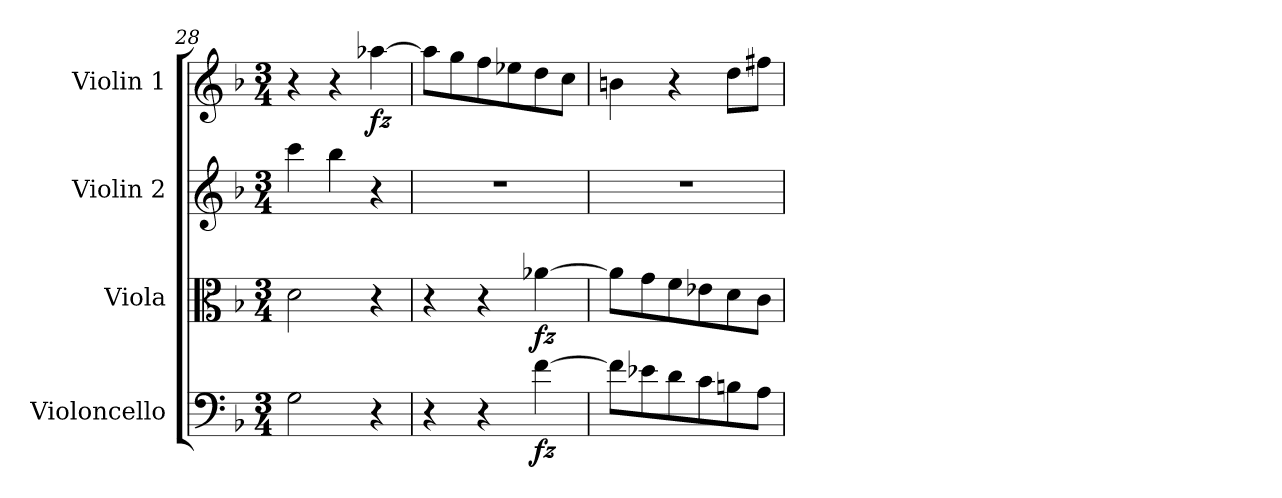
**kern	**dynam	**kern	**dynam	**kern	**kern	**dynam
*part4	*part4	*part3	*part3	*part2	*part1	*part1
*staff4	*staff4	*staff3	*staff3	*staff2	*staff1	*staff1
*I"Violoncello	*	*I"Viola	*	*I"Violin 2	*I"Violin 1	*
*I'Vc	*	*I'Vla	*	*I'Vln	*I'Vln	*
*clefF4	*	*clefC3	*	*clefG2	*clefG2	*
*k[b-]	*	*k[b-]	*	*k[b-]	*k[b-]	*
*M3/4	*	*M3/4	*	*M3/4	*M3/4	*
=28	=28	=28	=28	=28	=28	=28
2G\	.	2d\	.	4ccc\	4r	.
.	.	.	.	4bb-\	4r	.
!	!	!	!	!	!	!LO:DY:b
4r	.	4r	.	4r	[4aa-X\	fz
=29	=29	=29	=29	=29	=29	=29
4r	.	4r	.	2.r	8aa-\L]	.
.	.	.	.	.	8gg\	.
4r	.	4r	.	.	8ff\	.
.	.	.	.	.	8ee-X\	.
!	!LO:DY:b	!	!LO:DY:b	!	!	!
[4f\	fz	[4a-X\	fz	.	8dd\	.
.	.	.	.	.	8cc\J	.
=30	=30	=30	=30	=30	=30	=30
8f\L]	.	8a-\L]	.	2.r	4bn\	.
8e-X\	.	8g\	.	.	.	.
8d\	.	8f\	.	.	4r	.
8c\	.	8e-X\	.	.	.	.
8Bn\	.	8d\	.	.	8dd\L	.
8A\J	.	8c\J	.	.	8ff#X\J	.
=	=	=	=	=	=	=
*-	*-	*-	*-	*-	*-	*-
